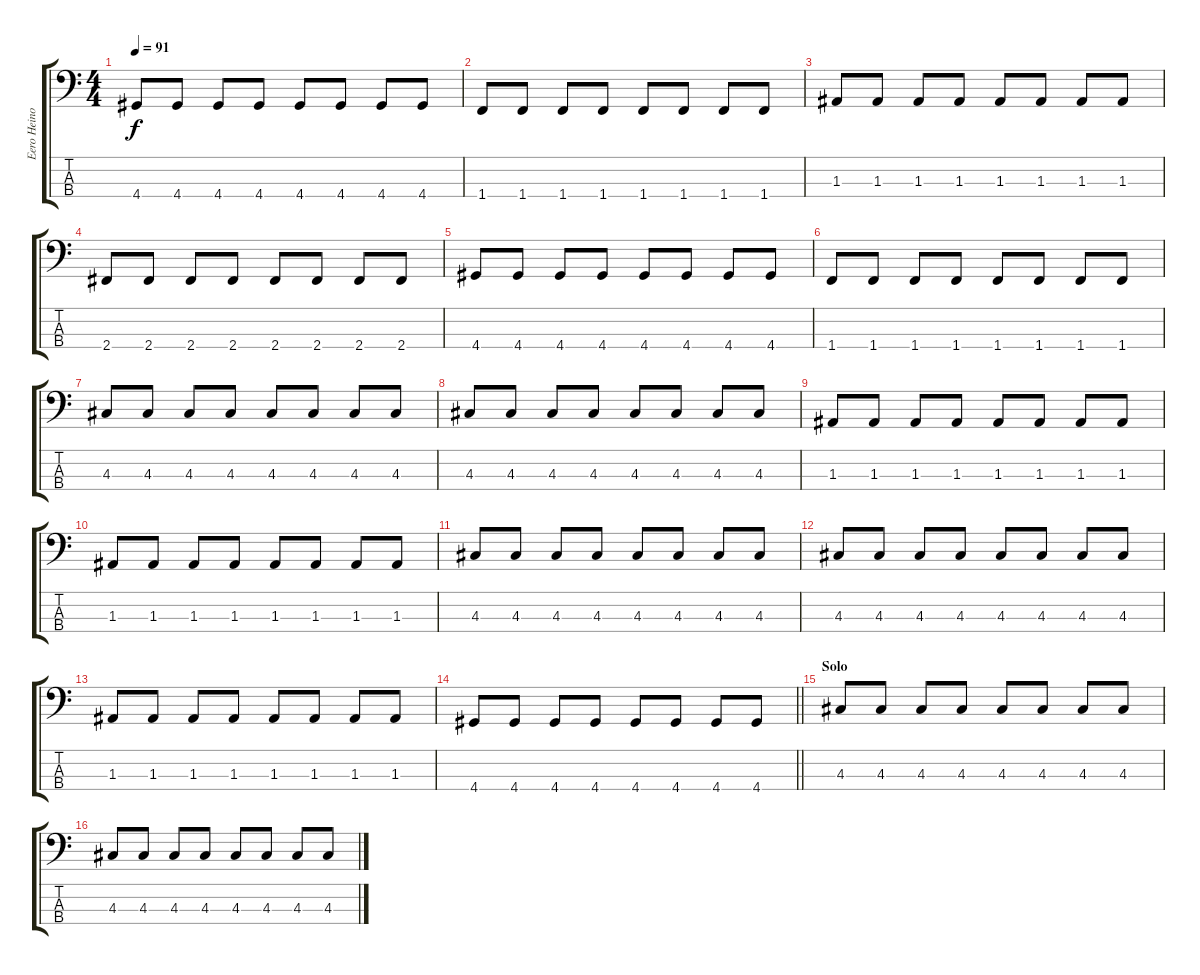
\track ("Eero Heinonen" "Eero Heino") {instrument electricbasspick}
\staff {score tabs}
\tuning (G2 D2 A1 E1) {hide}
\ts (4 4)
\tempo 91
\clef f4
\ks c
4.4.8{dy f} 4.4.8 4.4.8 4.4.8 4.4.8 4.4.8 4.4.8 4.4.8 |
1.4.8 1.4.8 1.4.8 1.4.8 1.4.8 1.4.8 1.4.8 1.4.8 |
1.3.8 1.3.8 1.3.8 1.3.8 1.3.8 1.3.8 1.3.8 1.3.8 |
2.4.8 2.4.8 2.4.8 2.4.8 2.4.8 2.4.8 2.4.8 2.4.8 |
4.4.8 4.4.8 4.4.8 4.4.8 4.4.8 4.4.8 4.4.8 4.4.8 |
1.4.8 1.4.8 1.4.8 1.4.8 1.4.8 1.4.8 1.4.8 1.4.8 |
4.3.8 4.3.8 4.3.8 4.3.8 4.3.8 4.3.8 4.3.8 4.3.8 |
4.3.8 4.3.8 4.3.8 4.3.8 4.3.8 4.3.8 4.3.8 4.3.8 |
1.3.8 1.3.8 1.3.8 1.3.8 1.3.8 1.3.8 1.3.8 1.3.8 |
1.3.8 1.3.8 1.3.8 1.3.8 1.3.8 1.3.8 1.3.8 1.3.8 |
4.3.8 4.3.8 4.3.8 4.3.8 4.3.8 4.3.8 4.3.8 4.3.8 |
4.3.8 4.3.8 4.3.8 4.3.8 4.3.8 4.3.8 4.3.8 4.3.8 |
1.3.8 1.3.8 1.3.8 1.3.8 1.3.8 1.3.8 1.3.8 1.3.8 |
\barLineRight lightlight
4.4.8 4.4.8 4.4.8 4.4.8 4.4.8 4.4.8 4.4.8 4.4.8 |
\section ("" "Solo")
4.3.8 4.3.8 4.3.8 4.3.8 4.3.8 4.3.8 4.3.8 4.3.8 |
4.3.8 4.3.8 4.3.8 4.3.8 4.3.8 4.3.8 4.3.8 4.3.8
